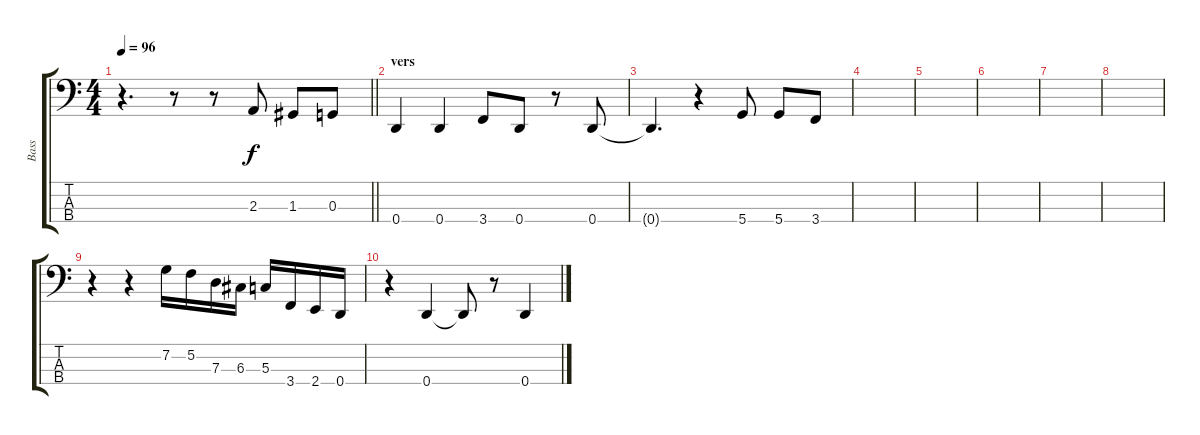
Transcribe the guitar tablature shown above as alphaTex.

\track ("Bass" "Bass") {instrument slapbass2}
\staff {score tabs}
\tuning (F2 C2 G1 D1) {hide}
\ts (4 4)
\tempo 96
\clef f4
\barLineRight lightlight
\ks c
r.4{d dy f} r.8 r.8 2.3.8 1.3.8 0.3.8 |
\section ("" "vers")
0.4.4 0.4.4 3.4.8 0.4.8 r.8 0.4.8 |
0.4{t}.4{d} r.4 5.4.8 5.4.8 3.4.8 |
|
|
|
|
|
r.4 r.4 7.2.16 5.2.16 7.3.16 6.3.16 5.3.16 3.4.16 2.4.16 0.4.16 |
r.4 0.4.4 0.4{t}.8 r.8 0.4.4
